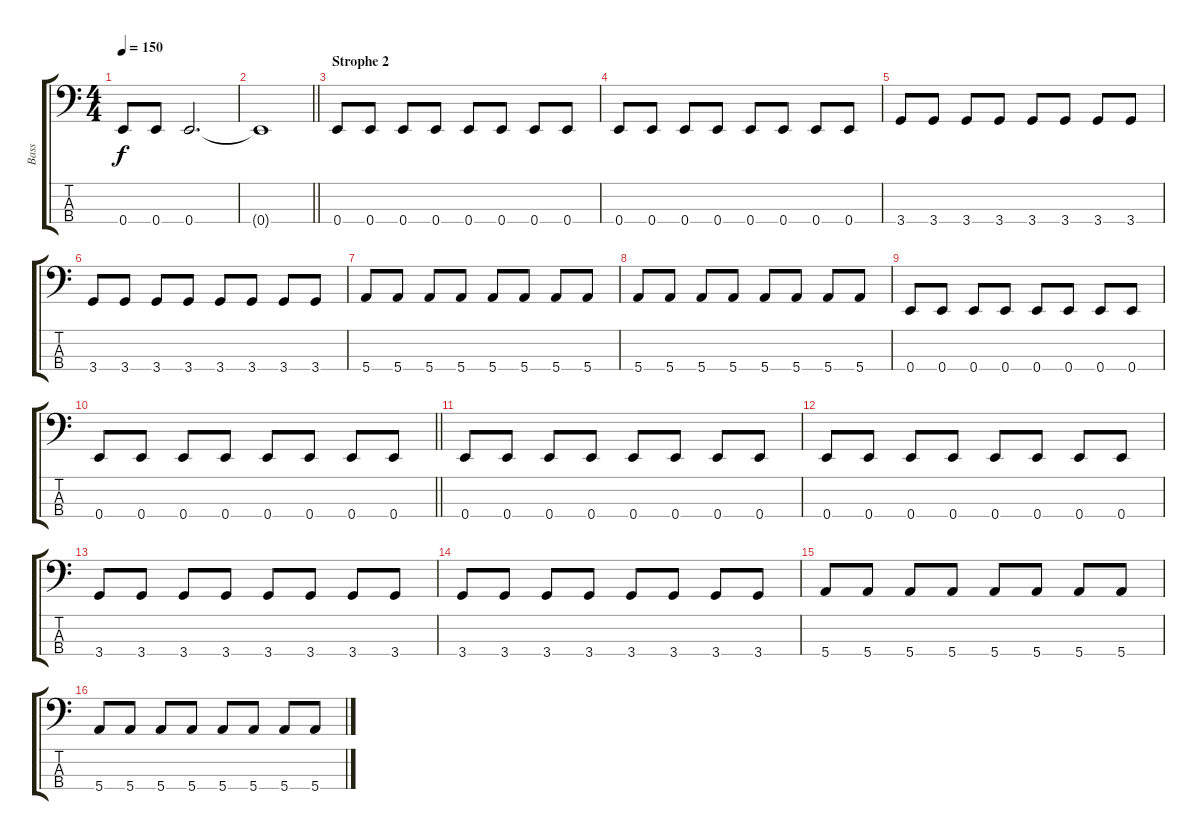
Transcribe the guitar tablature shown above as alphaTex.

\track ("Bass" "Bass") {instrument electricbassfinger}
\staff {score tabs}
\tuning (G2 D2 A1 E1) {hide}
\ts (4 4)
\tempo 150
\clef f4
\ks c
0.4.8{dy f} 0.4.8 0.4.2{d} |
\barLineRight lightlight
0.4{t}.1 |
\section ("" "Strophe 2")
0.4.8 0.4.8 0.4.8 0.4.8 0.4.8 0.4.8 0.4.8 0.4.8 |
0.4.8 0.4.8 0.4.8 0.4.8 0.4.8 0.4.8 0.4.8 0.4.8 |
3.4.8 3.4.8 3.4.8 3.4.8 3.4.8 3.4.8 3.4.8 3.4.8 |
3.4.8 3.4.8 3.4.8 3.4.8 3.4.8 3.4.8 3.4.8 3.4.8 |
5.4.8 5.4.8 5.4.8 5.4.8 5.4.8 5.4.8 5.4.8 5.4.8 |
5.4.8 5.4.8 5.4.8 5.4.8 5.4.8 5.4.8 5.4.8 5.4.8 |
0.4.8 0.4.8 0.4.8 0.4.8 0.4.8 0.4.8 0.4.8 0.4.8 |
\barLineRight lightlight
0.4.8 0.4.8 0.4.8 0.4.8 0.4.8 0.4.8 0.4.8 0.4.8 |
0.4.8 0.4.8 0.4.8 0.4.8 0.4.8 0.4.8 0.4.8 0.4.8 |
0.4.8 0.4.8 0.4.8 0.4.8 0.4.8 0.4.8 0.4.8 0.4.8 |
3.4.8 3.4.8 3.4.8 3.4.8 3.4.8 3.4.8 3.4.8 3.4.8 |
3.4.8 3.4.8 3.4.8 3.4.8 3.4.8 3.4.8 3.4.8 3.4.8 |
5.4.8 5.4.8 5.4.8 5.4.8 5.4.8 5.4.8 5.4.8 5.4.8 |
5.4.8 5.4.8 5.4.8 5.4.8 5.4.8 5.4.8 5.4.8 5.4.8
